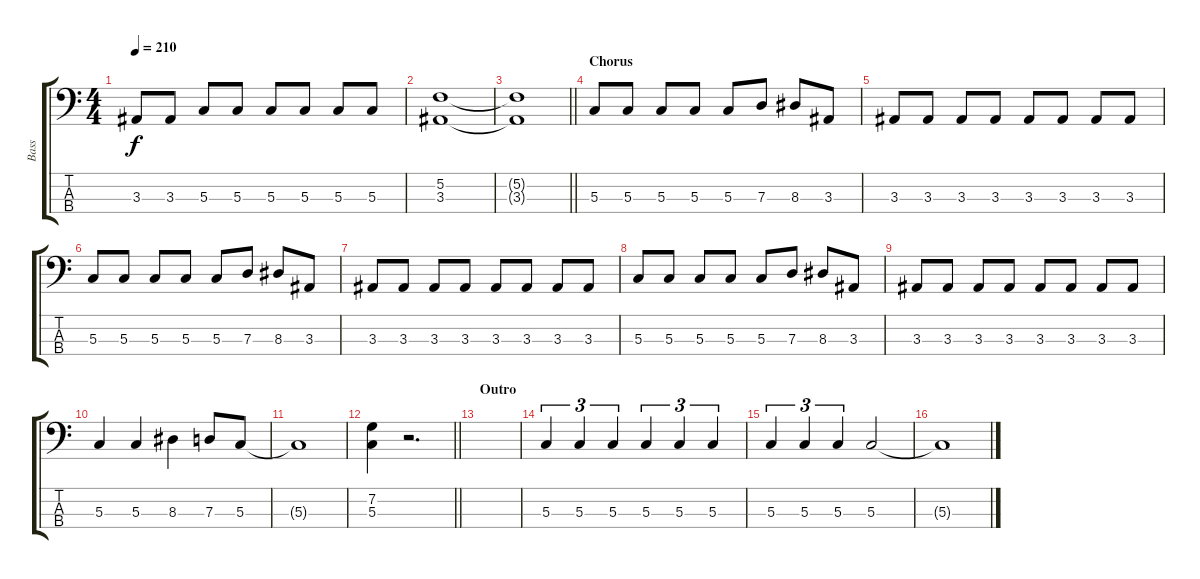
\track ("Bass" "Bass") {instrument electricbassfinger}
\staff {score tabs}
\tuning (F2 C2 G1 D1) {hide}
\ts (4 4)
\tempo 210
\clef f4
\ks c
3.3.8{dy f} 3.3.8 5.3.8 5.3.8 5.3.8 5.3.8 5.3.8 5.3.8 |
(5.2 3.3).1 |
\barLineRight lightlight
(5.2{t} 3.3{t}).1 |
\section ("" "Chorus")
5.3.8 5.3.8 5.3.8 5.3.8 5.3.8 7.3.8 8.3.8 3.3.8 |
3.3.8 3.3.8 3.3.8 3.3.8 3.3.8 3.3.8 3.3.8 3.3.8 |
5.3.8 5.3.8 5.3.8 5.3.8 5.3.8 7.3.8 8.3.8 3.3.8 |
3.3.8 3.3.8 3.3.8 3.3.8 3.3.8 3.3.8 3.3.8 3.3.8 |
5.3.8 5.3.8 5.3.8 5.3.8 5.3.8 7.3.8 8.3.8 3.3.8 |
3.3.8 3.3.8 3.3.8 3.3.8 3.3.8 3.3.8 3.3.8 3.3.8 |
5.3.4 5.3.4 8.3.4 7.3.8 5.3.8 |
5.3{t}.1 |
\barLineRight lightlight
(7.2 5.3).4 r.2{d} |
\section ("" "Outro")
|
5.3.4{tu (3 2)} 5.3.4{tu (3 2)} 5.3.4{tu (3 2)} 5.3.4{tu (3 2)} 5.3.4{tu (3 2)} 5.3.4{tu (3 2)} |
5.3.4{tu (3 2)} 5.3.4{tu (3 2)} 5.3.4{tu (3 2)} 5.3.2 |
5.3{t}.1
